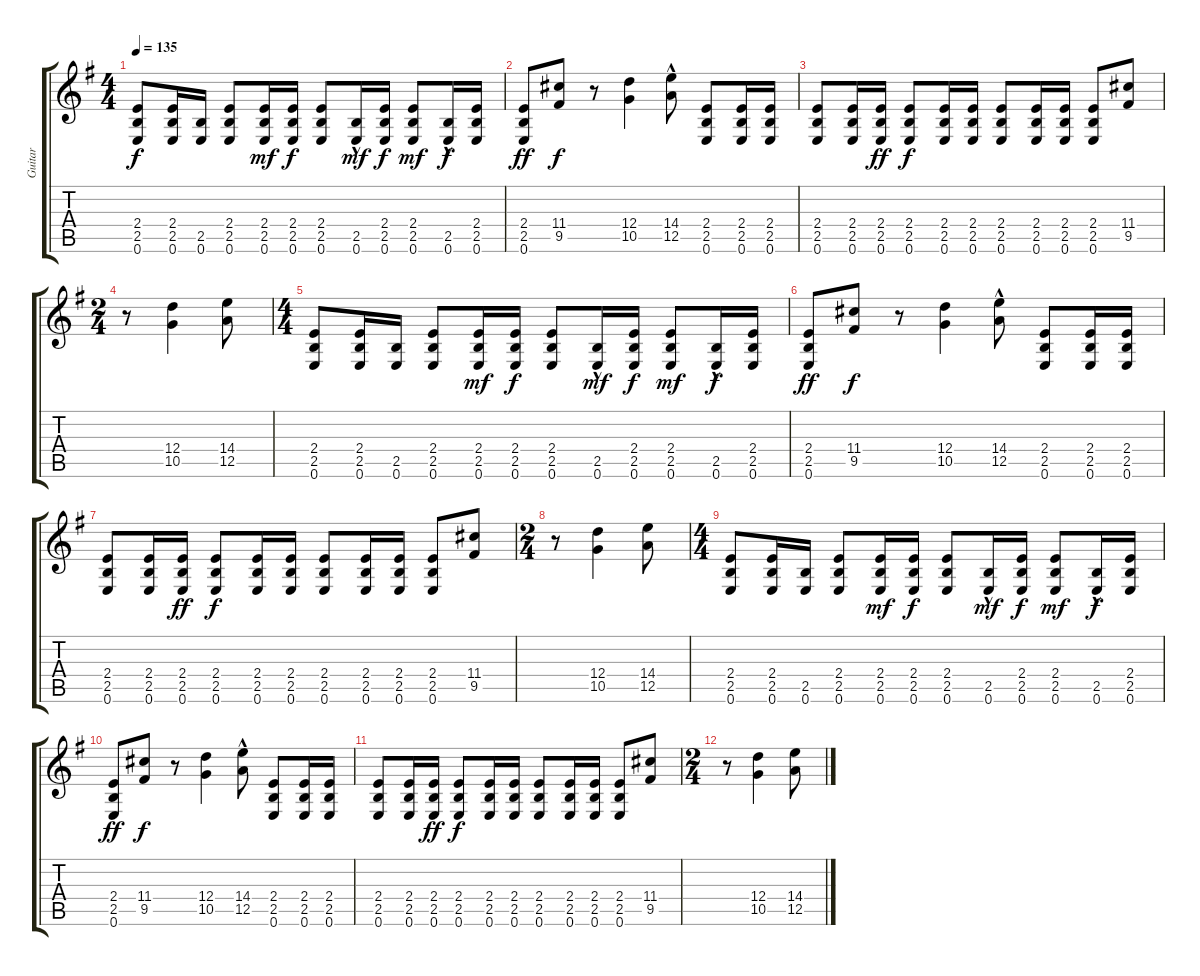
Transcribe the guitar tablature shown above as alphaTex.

\track ("Guitar" "Guitar") {instrument distortionguitar}
\staff {score tabs}
\tuning (E4 B3 G3 D3 A2 E2) {hide}
\ts (4 4)
\tempo 135
\clef g2
\ks g
(2.4 2.5 0.6).8{dy f} (2.4 2.5 0.6).16 (2.5 0.6).16 (2.4 2.5 0.6).8 (2.4 2.5 0.6).16{dy mf} (2.4 2.5 0.6).16{dy f} (2.4 2.5 0.6).8 (2.5{hac} 0.6{hac}).16{dy mf} (2.4 2.5 0.6).16{dy f} (2.4 2.5 0.6).8{dy mf} (2.5{hac} 0.6).16{dy f} (2.4 2.5 0.6).16 |
(2.4 2.5 0.6).8{dy ff} (11.4 9.5).8{dy f} r.8 (12.4 10.5).4 (14.4{hac} 12.5{hac}).8 (2.4 2.5 0.6).8 (2.4 2.5 0.6).16 (2.4 2.5 0.6).16 |
(2.4 2.5 0.6).8 (2.4 2.5 0.6).16 (2.4 2.5 0.6).16{dy ff} (2.4 2.5 0.6).8{dy f} (2.4 2.5 0.6).16 (2.4 2.5 0.6).16 (2.4 2.5 0.6).8 (2.4 2.5 0.6).16 (2.4 2.5 0.6).16 (2.4 2.5 0.6).8 (11.4 9.5).8 |
\ts (2 4)
r.8 (12.4 10.5).4 (14.4 12.5).8 |
\ts (4 4)
(2.4 2.5 0.6).8 (2.4 2.5 0.6).16 (2.5 0.6).16 (2.4 2.5 0.6).8 (2.4 2.5 0.6).16{dy mf} (2.4 2.5 0.6).16{dy f} (2.4 2.5 0.6).8 (2.5{hac} 0.6{hac}).16{dy mf} (2.4 2.5 0.6).16{dy f} (2.4 2.5 0.6).8{dy mf} (2.5{hac} 0.6).16{dy f} (2.4 2.5 0.6).16 |
(2.4 2.5 0.6).8{dy ff} (11.4 9.5).8{dy f} r.8 (12.4 10.5).4 (14.4{hac} 12.5{hac}).8 (2.4 2.5 0.6).8 (2.4 2.5 0.6).16 (2.4 2.5 0.6).16 |
(2.4 2.5 0.6).8 (2.4 2.5 0.6).16 (2.4 2.5 0.6).16{dy ff} (2.4 2.5 0.6).8{dy f} (2.4 2.5 0.6).16 (2.4 2.5 0.6).16 (2.4 2.5 0.6).8 (2.4 2.5 0.6).16 (2.4 2.5 0.6).16 (2.4 2.5 0.6).8 (11.4 9.5).8 |
\ts (2 4)
r.8 (12.4 10.5).4 (14.4 12.5).8 |
\ts (4 4)
(2.4 2.5 0.6).8 (2.4 2.5 0.6).16 (2.5 0.6).16 (2.4 2.5 0.6).8 (2.4 2.5 0.6).16{dy mf} (2.4 2.5 0.6).16{dy f} (2.4 2.5 0.6).8 (2.5{hac} 0.6{hac}).16{dy mf} (2.4 2.5 0.6).16{dy f} (2.4 2.5 0.6).8{dy mf} (2.5{hac} 0.6).16{dy f} (2.4 2.5 0.6).16 |
(2.4 2.5 0.6).8{dy ff} (11.4 9.5).8{dy f} r.8 (12.4 10.5).4 (14.4{hac} 12.5{hac}).8 (2.4 2.5 0.6).8 (2.4 2.5 0.6).16 (2.4 2.5 0.6).16 |
(2.4 2.5 0.6).8 (2.4 2.5 0.6).16 (2.4 2.5 0.6).16{dy ff} (2.4 2.5 0.6).8{dy f} (2.4 2.5 0.6).16 (2.4 2.5 0.6).16 (2.4 2.5 0.6).8 (2.4 2.5 0.6).16 (2.4 2.5 0.6).16 (2.4 2.5 0.6).8 (11.4 9.5).8 |
\ts (2 4)
r.8 (12.4 10.5).4 (14.4 12.5).8
